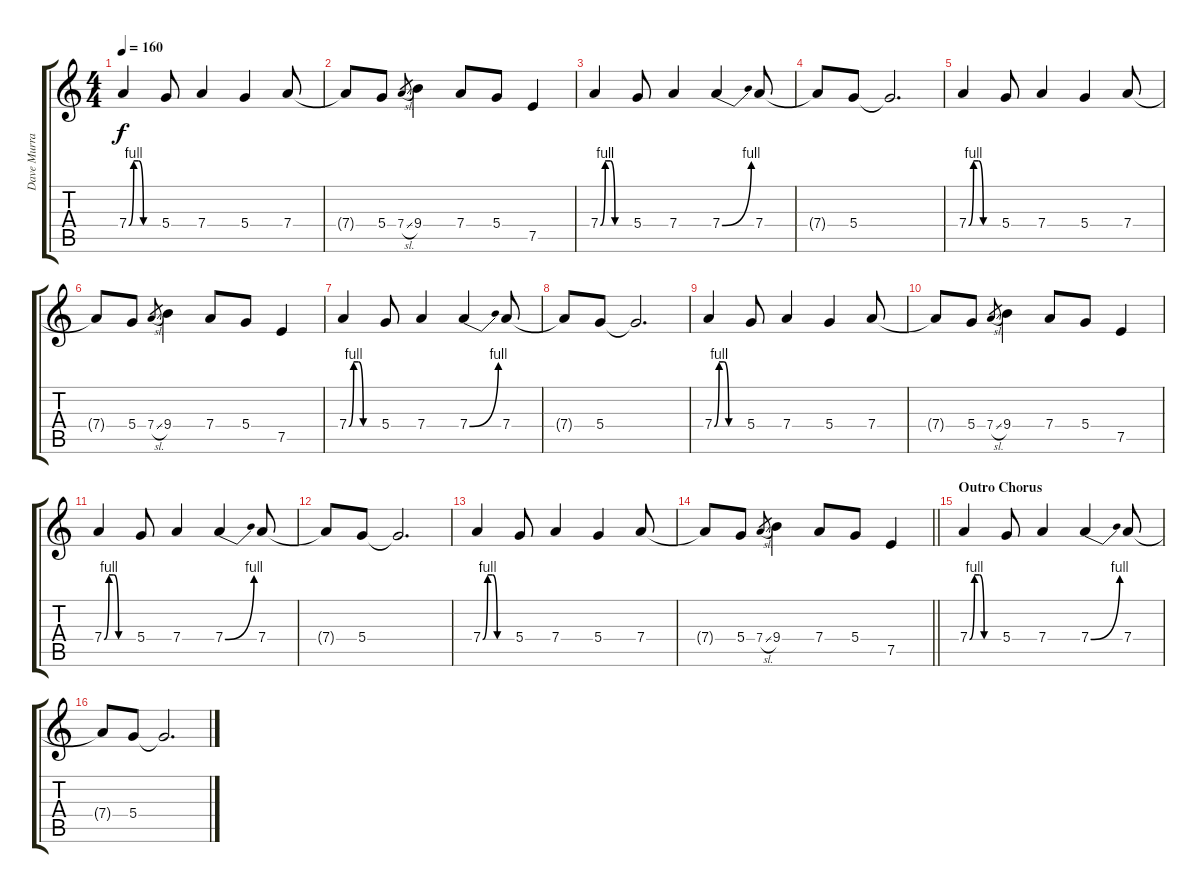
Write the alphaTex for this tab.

\track ("Dave Murray" "Dave Murra") {instrument overdrivenguitar}
\staff {score tabs}
\tuning (E4 B3 G3 D3 A2 E2) {hide}
\ts (4 4)
\tempo 160
\clef g2
\ks c
7.4{be (custom 0 0 10 4 20 4 30 0 60 0)}.4{dy f} 5.4.8 7.4.4 5.4.4 7.4.8 |
7.4{t}.8 5.4.8 7.4{sl}.8{gr} 9.4.4 7.4.8 5.4.8 7.5.4 |
7.4{be (custom 0 0 10 4 20 4 30 0 60 0)}.4 5.4.8 7.4.4 7.4{be (bend 0 0 60 4)}.4 7.4.8 |
7.4{t}.8 5.4.8 5.4{t}.2{d} |
7.4{be (custom 0 0 10 4 20 4 30 0 60 0)}.4 5.4.8 7.4.4 5.4.4 7.4.8 |
7.4{t}.8 5.4.8 7.4{sl}.8{gr} 9.4.4 7.4.8 5.4.8 7.5.4 |
7.4{be (custom 0 0 10 4 20 4 30 0 60 0)}.4 5.4.8 7.4.4 7.4{be (bend 0 0 60 4)}.4 7.4.8 |
7.4{t}.8 5.4.8 5.4{t}.2{d} |
7.4{be (custom 0 0 10 4 20 4 30 0 60 0)}.4 5.4.8 7.4.4 5.4.4 7.4.8 |
7.4{t}.8 5.4.8 7.4{sl}.8{gr} 9.4.4 7.4.8 5.4.8 7.5.4 |
7.4{be (custom 0 0 10 4 20 4 30 0 60 0)}.4 5.4.8 7.4.4 7.4{be (bend 0 0 60 4)}.4 7.4.8 |
7.4{t}.8 5.4.8 5.4{t}.2{d} |
7.4{be (custom 0 0 10 4 20 4 30 0 60 0)}.4 5.4.8 7.4.4 5.4.4 7.4.8 |
\barLineRight lightlight
7.4{t}.8 5.4.8 7.4{sl}.8{gr} 9.4.4 7.4.8 5.4.8 7.5.4 |
\section ("" "Outro Chorus")
7.4{be (custom 0 0 10 4 20 4 30 0 60 0)}.4 5.4.8 7.4.4 7.4{be (bend 0 0 60 4)}.4 7.4.8 |
7.4{t}.8 5.4.8 5.4{t}.2{d}
